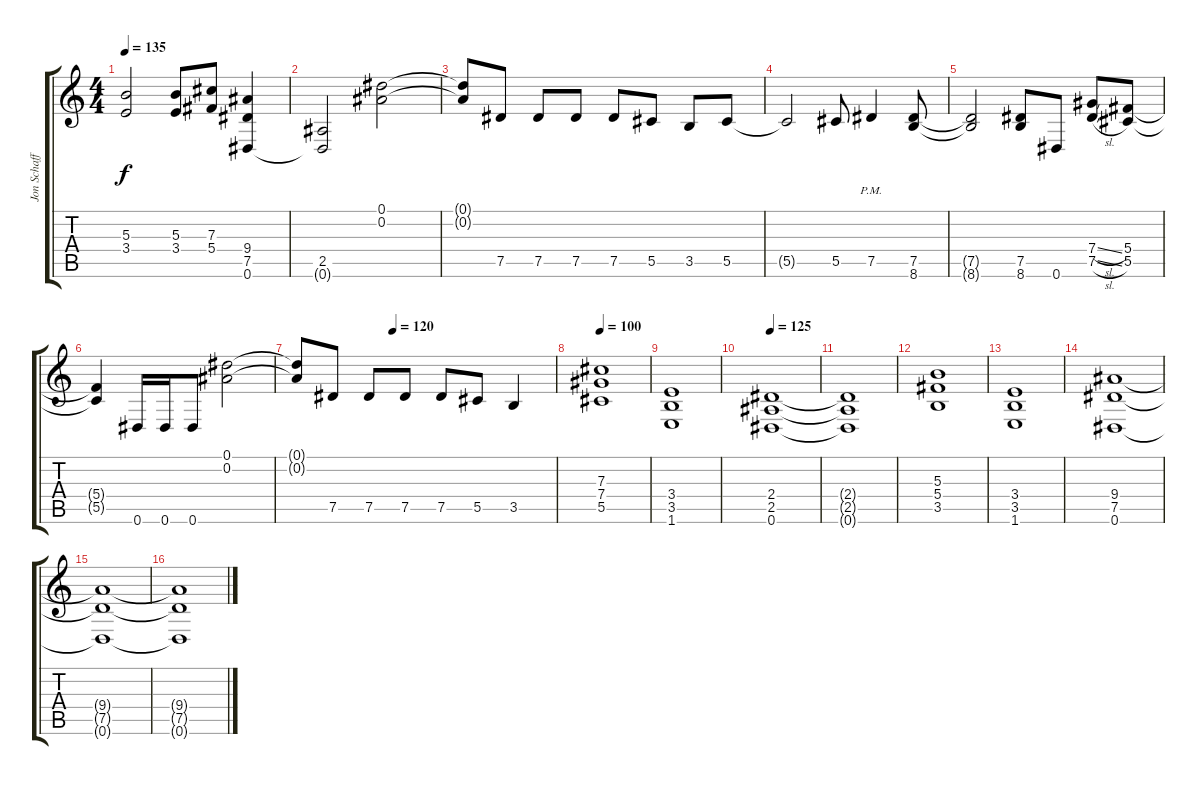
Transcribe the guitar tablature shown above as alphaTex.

\track ("Jon Schaffer" "Jon Schaff") {instrument distortionguitar}
\staff {score tabs}
\tuning (Eb4 Bb3 Gb3 Db3 Ab2 Eb2) {hide}
\ts (4 4)
\tempo 135
\clef g2
\ks c
(5.3{t} 3.4{t}).2{dy f} (5.3 3.4).8 (7.3 5.4).8 (9.4 7.5 0.6).4 |
(2.5 0.6{t}).2 (0.1 0.2).2 |
(0.1{t} 0.2{t}).8 7.5.8 7.5.8 7.5.8 7.5.8 5.5.8 3.5.8 5.5.8 |
5.5{t}.2 5.5.8 7.5{pm}.4 (7.5 8.6).8 |
(7.5{t} 8.6{t}).2 (7.5 8.6).8 0.6.8 (7.4{sl} 7.5{sl}).8 (5.4 5.5).8 |
(5.4{t} 5.5{t}).4 0.6.16 0.6.16 0.6.8 (0.1 0.2).2 |
\tempo (120 0.375)
(0.1{t} 0.2{t}).8 7.5.8 7.5.8 7.5.8 7.5.8 5.5.8 3.5.4 |
\tempo 100
(7.3 7.4 5.5).1 |
(3.4 3.5 1.6).1 |
\tempo 125
(2.4 2.5 0.6).1 |
(2.4{t} 2.5{t} 0.6{t}).1 |
(5.3 5.4 3.5).1 |
(3.4 3.5 1.6).1 |
(9.4 7.5 0.6).1 |
(9.4{t} 7.5{t} 0.6{t}).1 |
(9.4{t} 7.5{t} 0.6{t}).1
